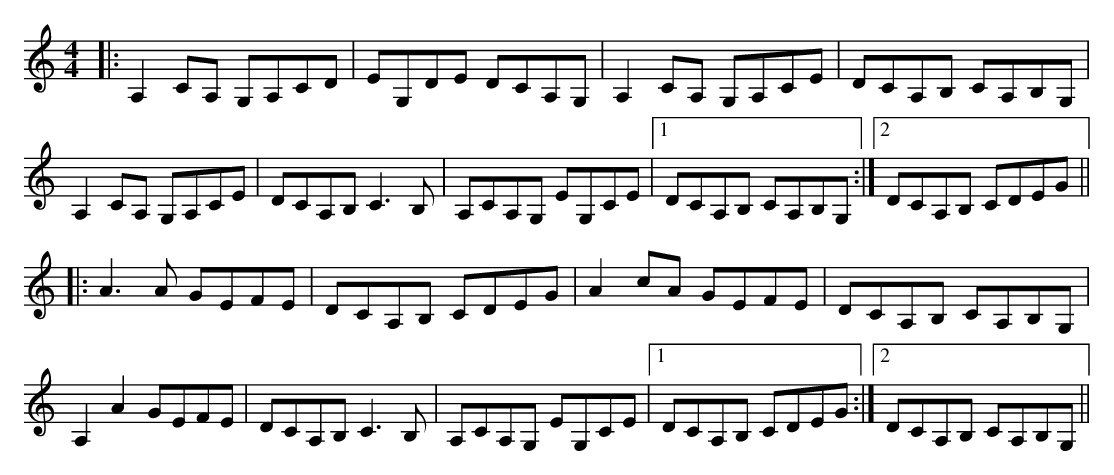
X:1
M:4/4
K:Amin
|:A,2 CA, G,A,CD|EG,DE DCA,G,|A,2CA, G,A,CE|DCA,B, CA,B,G,|
A,2CA, G,A,CE|DCA,B, C3B,|A,CA,G, EG,CE|1 DCA,B, CA,B,G,:|2 DCA,B, CDEG||
|:A3A GEFE|DCA,B, CDEG|A2cA GEFE|DCA,B, CA,B,G,|
A,2A2 GEFE|DCA,B,C3B,|A,CA,G, EG,CE|1 DCA,B, CDEG:|2 DCA,B, CA,B,G,||
